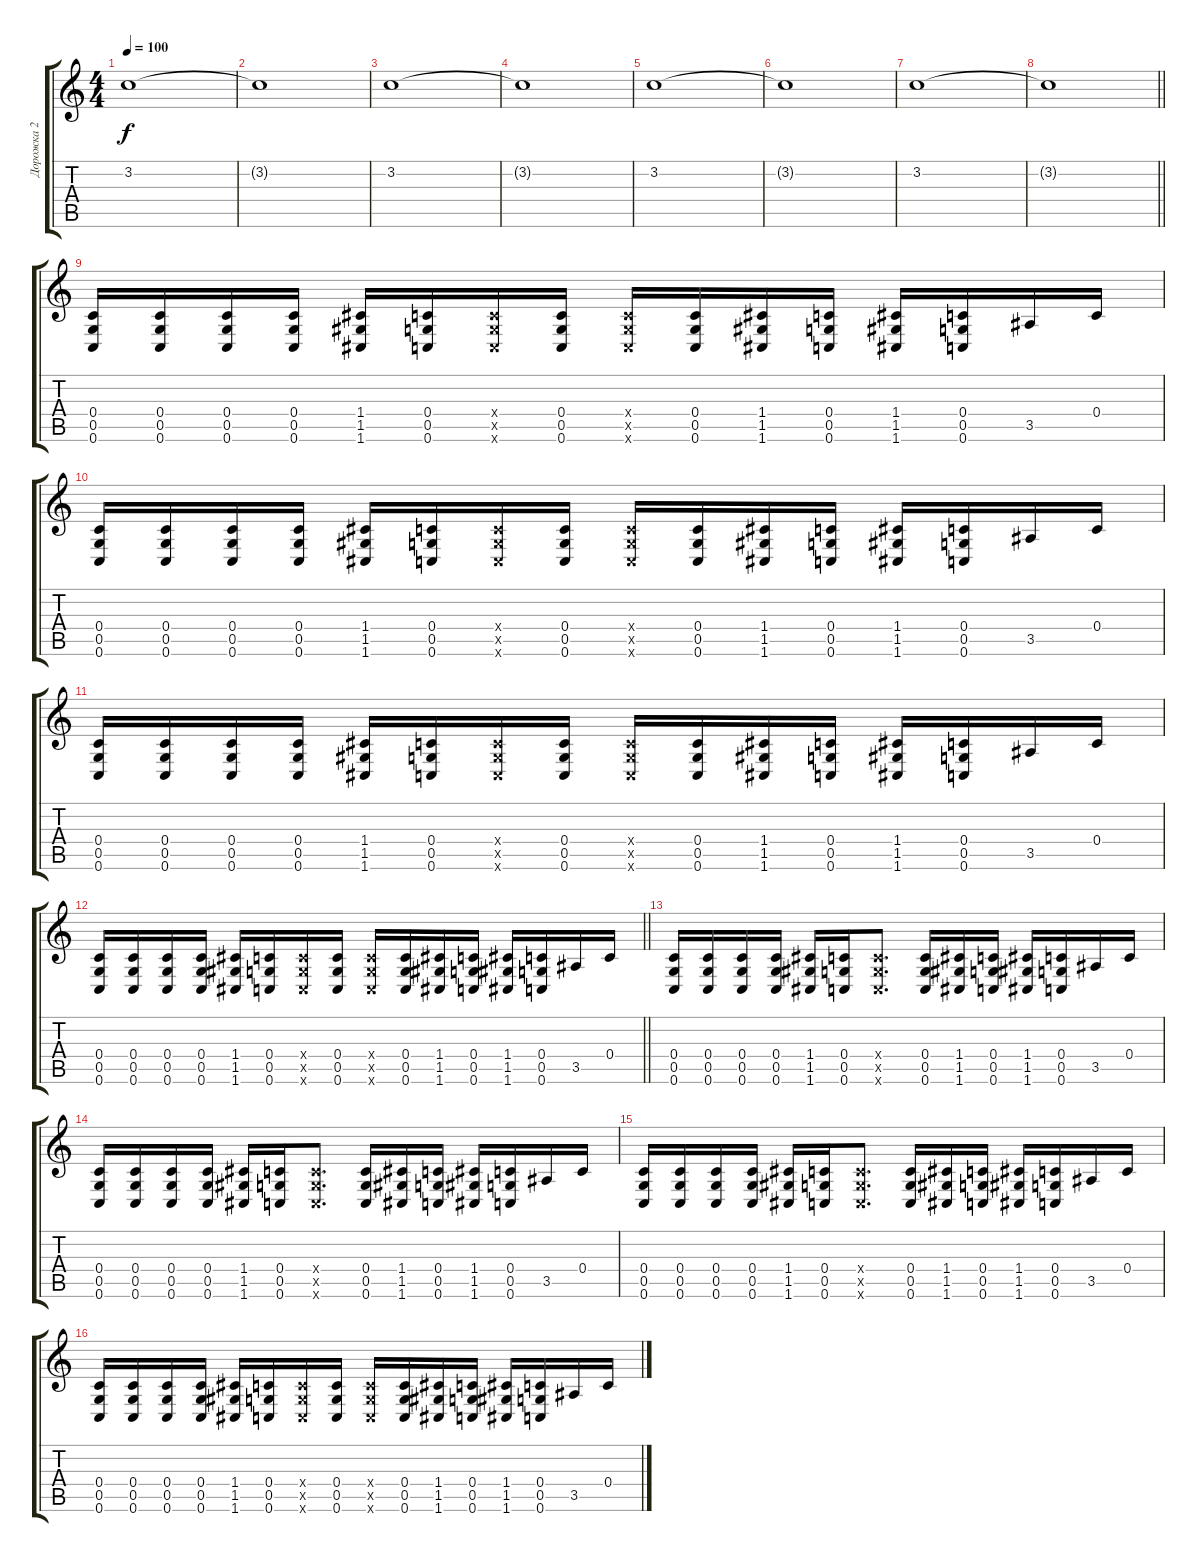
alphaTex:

\track ("Дорожка 2" "Дорожка 2") {instrument overdrivenguitar}
\staff {score tabs}
\tuning (D4 A3 F3 C3 G2 C2) {hide}
\ts (4 4)
\tempo 100
\clef g2
\ks c
3.2.1{dy f} |
3.2{t}.1 |
3.2.1 |
3.2{t}.1 |
3.2.1 |
3.2{t}.1 |
3.2.1 |
\barLineRight lightlight
3.2{t}.1 |
(0.4 0.5 0.6).16 (0.4 0.5 0.6).16 (0.4 0.5 0.6).16 (0.4 0.5 0.6).16 (1.4 1.5 1.6).16 (0.4 0.5 0.6).16 (0.4{x} 0.5{x} 0.6{x}).16 (0.4 0.5 0.6).16 (0.4{x} 0.5{x} 0.6{x}).16 (0.4 0.5 0.6).16 (1.4 1.5 1.6).16 (0.4 0.5 0.6).16 (1.4 1.5 1.6).16 (0.4 0.5 0.6).16 3.5.16 0.4.16 |
(0.4 0.5 0.6).16 (0.4 0.5 0.6).16 (0.4 0.5 0.6).16 (0.4 0.5 0.6).16 (1.4 1.5 1.6).16 (0.4 0.5 0.6).16 (0.4{x} 0.5{x} 0.6{x}).16 (0.4 0.5 0.6).16 (0.4{x} 0.5{x} 0.6{x}).16 (0.4 0.5 0.6).16 (1.4 1.5 1.6).16 (0.4 0.5 0.6).16 (1.4 1.5 1.6).16 (0.4 0.5 0.6).16 3.5.16 0.4.16 |
(0.4 0.5 0.6).16 (0.4 0.5 0.6).16 (0.4 0.5 0.6).16 (0.4 0.5 0.6).16 (1.4 1.5 1.6).16 (0.4 0.5 0.6).16 (0.4{x} 0.5{x} 0.6{x}).16 (0.4 0.5 0.6).16 (0.4{x} 0.5{x} 0.6{x}).16 (0.4 0.5 0.6).16 (1.4 1.5 1.6).16 (0.4 0.5 0.6).16 (1.4 1.5 1.6).16 (0.4 0.5 0.6).16 3.5.16 0.4.16 |
\barLineRight lightlight
(0.4 0.5 0.6).16 (0.4 0.5 0.6).16 (0.4 0.5 0.6).16 (0.4 0.5 0.6).16 (1.4 1.5 1.6).16 (0.4 0.5 0.6).16 (0.4{x} 0.5{x} 0.6{x}).16 (0.4 0.5 0.6).16 (0.4{x} 0.5{x} 0.6{x}).16 (0.4 0.5 0.6).16 (1.4 1.5 1.6).16 (0.4 0.5 0.6).16 (1.4 1.5 1.6).16 (0.4 0.5 0.6).16 3.5.16 0.4.16 |
(0.4 0.5 0.6).16 (0.4 0.5 0.6).16 (0.4 0.5 0.6).16 (0.4 0.5 0.6).16 (1.4 1.5 1.6).16 (0.4 0.5 0.6).16 (0.4{x} 0.5{x} 0.6{x}).8{d} (0.4 0.5 0.6).16 (1.4 1.5 1.6).16 (0.4 0.5 0.6).16 (1.4 1.5 1.6).16 (0.4 0.5 0.6).16 3.5.16 0.4.16 |
(0.4 0.5 0.6).16 (0.4 0.5 0.6).16 (0.4 0.5 0.6).16 (0.4 0.5 0.6).16 (1.4 1.5 1.6).16 (0.4 0.5 0.6).16 (0.4{x} 0.5{x} 0.6{x}).8{d} (0.4 0.5 0.6).16 (1.4 1.5 1.6).16 (0.4 0.5 0.6).16 (1.4 1.5 1.6).16 (0.4 0.5 0.6).16 3.5.16 0.4.16 |
(0.4 0.5 0.6).16 (0.4 0.5 0.6).16 (0.4 0.5 0.6).16 (0.4 0.5 0.6).16 (1.4 1.5 1.6).16 (0.4 0.5 0.6).16 (0.4{x} 0.5{x} 0.6{x}).8{d} (0.4 0.5 0.6).16 (1.4 1.5 1.6).16 (0.4 0.5 0.6).16 (1.4 1.5 1.6).16 (0.4 0.5 0.6).16 3.5.16 0.4.16 |
(0.4 0.5 0.6).16 (0.4 0.5 0.6).16 (0.4 0.5 0.6).16 (0.4 0.5 0.6).16 (1.4 1.5 1.6).16 (0.4 0.5 0.6).16 (0.4{x} 0.5{x} 0.6{x}).16 (0.4 0.5 0.6).16 (0.4{x} 0.5{x} 0.6{x}).16 (0.4 0.5 0.6).16 (1.4 1.5 1.6).16 (0.4 0.5 0.6).16 (1.4 1.5 1.6).16 (0.4 0.5 0.6).16 3.5.16 0.4.16
